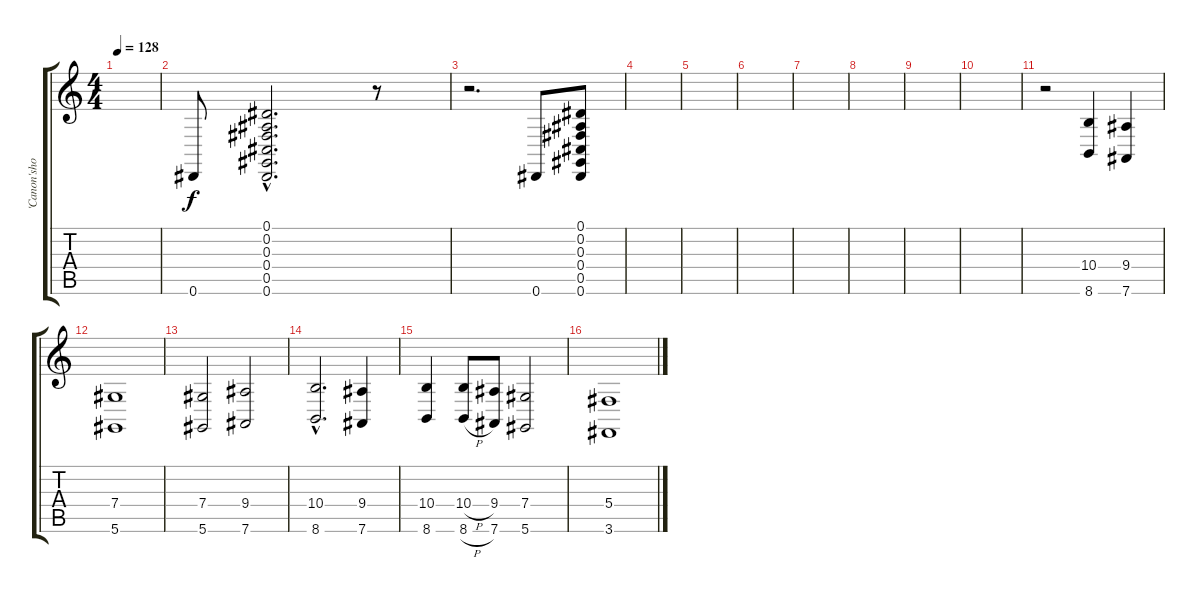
\track ("'Canon'shot" "'Canon'sho") {instrument gunshot}
\staff {score tabs}
\tuning (Eb4 Bb3 Gb3 Db3 Ab2 Eb2) {hide}
\ts (4 4)
\tempo 128
\clef g2
\ks c
|
0.6.8 (0.1{hac} 0.2{hac} 0.3{hac} 0.4{hac} 0.5{hac} 0.6{hac}).2{d} r.8 |
r.2{d} 0.6.8 (0.1 0.2 0.3 0.4 0.5 0.6).8 |
\section ("" "")
|
|
|
|
|
|
|
r.2{volume 16 balance 14 instrument stringensemble1} (10.4 8.6).4 (9.4 7.6).4 |
(7.4 5.6).1 |
(7.4 5.6).2 (9.4 7.6).2 |
(10.4{hac} 8.6{hac}).2{d} (9.4 7.6).4 |
(10.4 8.6).4 (10.4{h} 8.6{h}).8 (9.4 7.6).8 (7.4 5.6).2 |
(5.4 3.6).1
